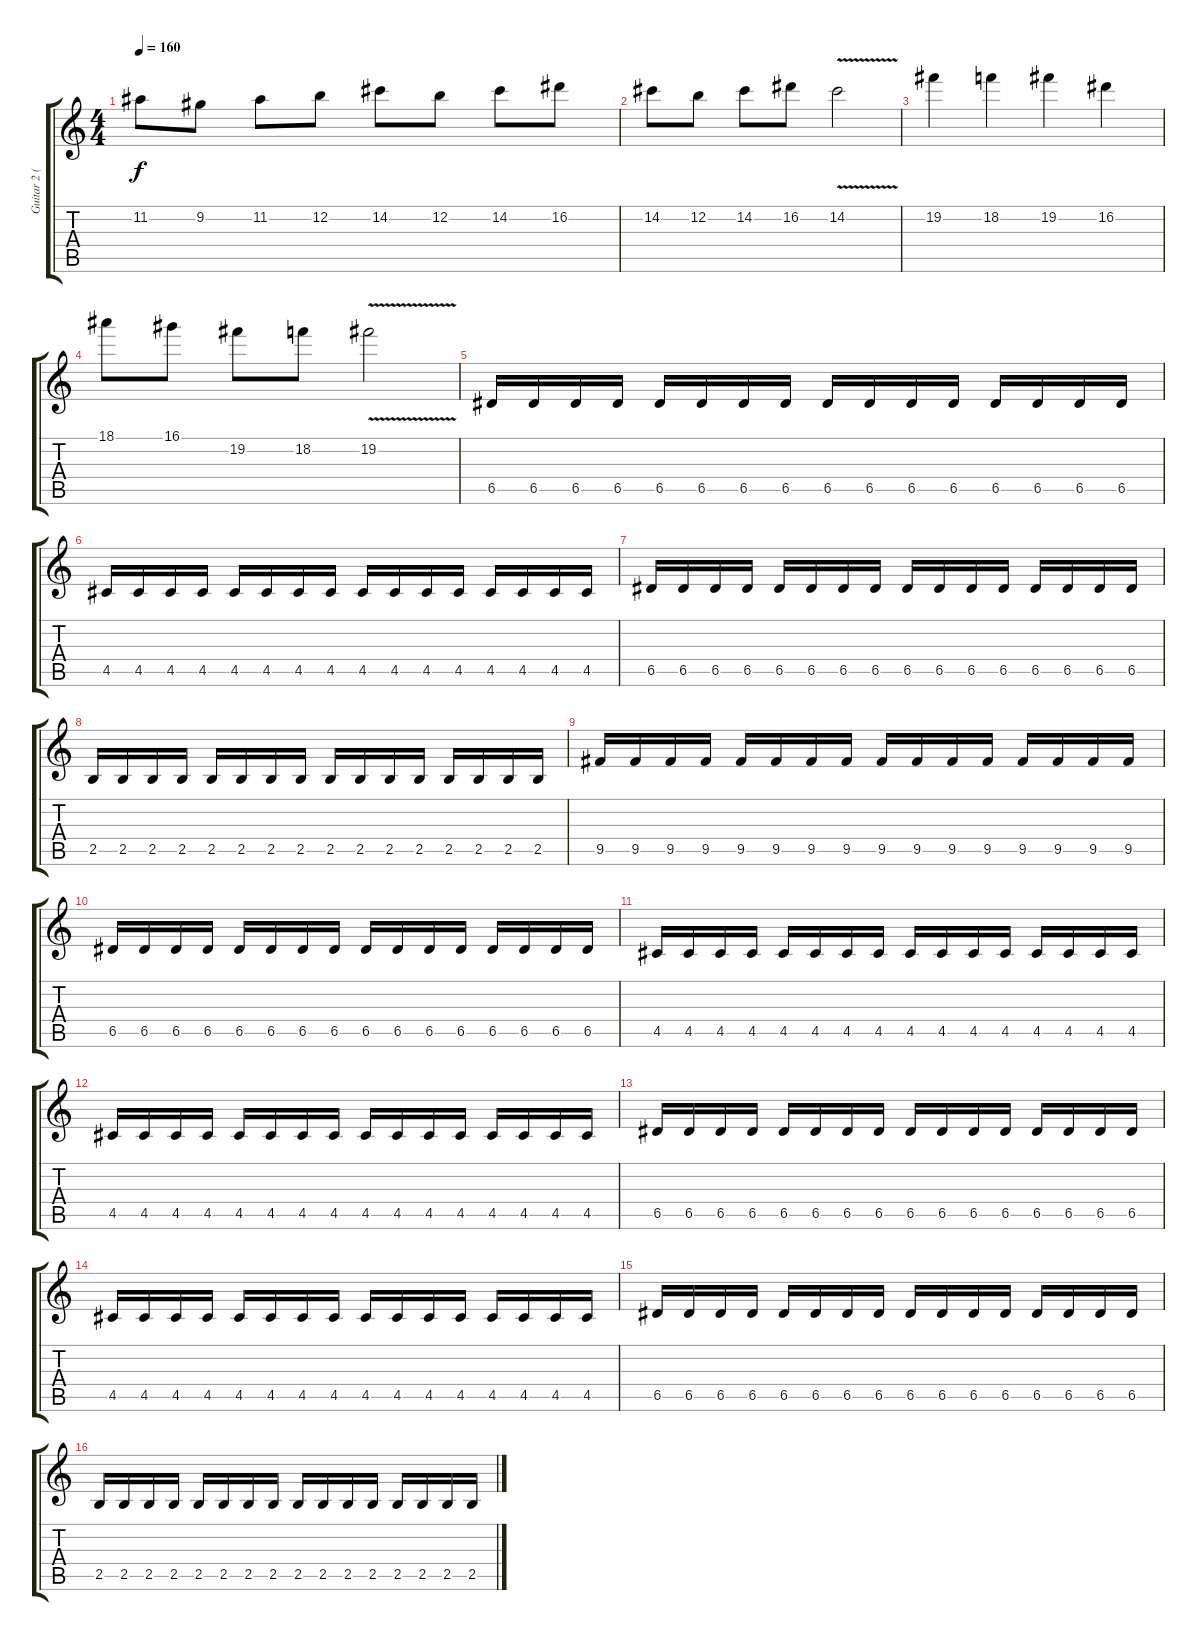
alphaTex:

\track ("Guitar 2 (lead)" "Guitar 2 (") {instrument distortionguitar}
\staff {score tabs}
\tuning (E4 B3 G3 D3 A2 E2) {hide}
\ts (4 4)
\tempo 160
\clef g2
\ks c
11.2.8{dy f} 9.2.8 11.2.8 12.2.8 14.2.8 12.2.8 14.2.8 16.2.8 |
14.2.8 12.2.8 14.2.8 16.2.8 14.2{v}.2 |
19.2.4 18.2.4 19.2.4 16.2.4 |
18.1.8 16.1.8 19.2.8 18.2.8 19.2{v}.2 |
6.5.16{instrument distortionguitar} 6.5.16 6.5.16 6.5.16 6.5.16 6.5.16 6.5.16 6.5.16 6.5.16 6.5.16 6.5.16 6.5.16 6.5.16 6.5.16 6.5.16 6.5.16 |
4.5.16 4.5.16 4.5.16 4.5.16 4.5.16 4.5.16 4.5.16 4.5.16 4.5.16 4.5.16 4.5.16 4.5.16 4.5.16 4.5.16 4.5.16 4.5.16 |
6.5.16 6.5.16 6.5.16 6.5.16 6.5.16 6.5.16 6.5.16 6.5.16 6.5.16 6.5.16 6.5.16 6.5.16 6.5.16 6.5.16 6.5.16 6.5.16 |
2.5.16 2.5.16 2.5.16 2.5.16 2.5.16 2.5.16 2.5.16 2.5.16 2.5.16 2.5.16 2.5.16 2.5.16 2.5.16 2.5.16 2.5.16 2.5.16 |
9.5.16 9.5.16 9.5.16 9.5.16 9.5.16 9.5.16 9.5.16 9.5.16 9.5.16 9.5.16 9.5.16 9.5.16 9.5.16 9.5.16 9.5.16 9.5.16 |
6.5.16 6.5.16 6.5.16 6.5.16 6.5.16 6.5.16 6.5.16 6.5.16 6.5.16 6.5.16 6.5.16 6.5.16 6.5.16 6.5.16 6.5.16 6.5.16 |
4.5.16 4.5.16 4.5.16 4.5.16 4.5.16 4.5.16 4.5.16 4.5.16 4.5.16 4.5.16 4.5.16 4.5.16 4.5.16 4.5.16 4.5.16 4.5.16 |
4.5.16 4.5.16 4.5.16 4.5.16 4.5.16 4.5.16 4.5.16 4.5.16 4.5.16 4.5.16 4.5.16 4.5.16 4.5.16 4.5.16 4.5.16 4.5.16 |
6.5.16 6.5.16 6.5.16 6.5.16 6.5.16 6.5.16 6.5.16 6.5.16 6.5.16 6.5.16 6.5.16 6.5.16 6.5.16 6.5.16 6.5.16 6.5.16 |
4.5.16 4.5.16 4.5.16 4.5.16 4.5.16 4.5.16 4.5.16 4.5.16 4.5.16 4.5.16 4.5.16 4.5.16 4.5.16 4.5.16 4.5.16 4.5.16 |
6.5.16 6.5.16 6.5.16 6.5.16 6.5.16 6.5.16 6.5.16 6.5.16 6.5.16 6.5.16 6.5.16 6.5.16 6.5.16 6.5.16 6.5.16 6.5.16 |
2.5.16 2.5.16 2.5.16 2.5.16 2.5.16 2.5.16 2.5.16 2.5.16 2.5.16 2.5.16 2.5.16 2.5.16 2.5.16 2.5.16 2.5.16 2.5.16
